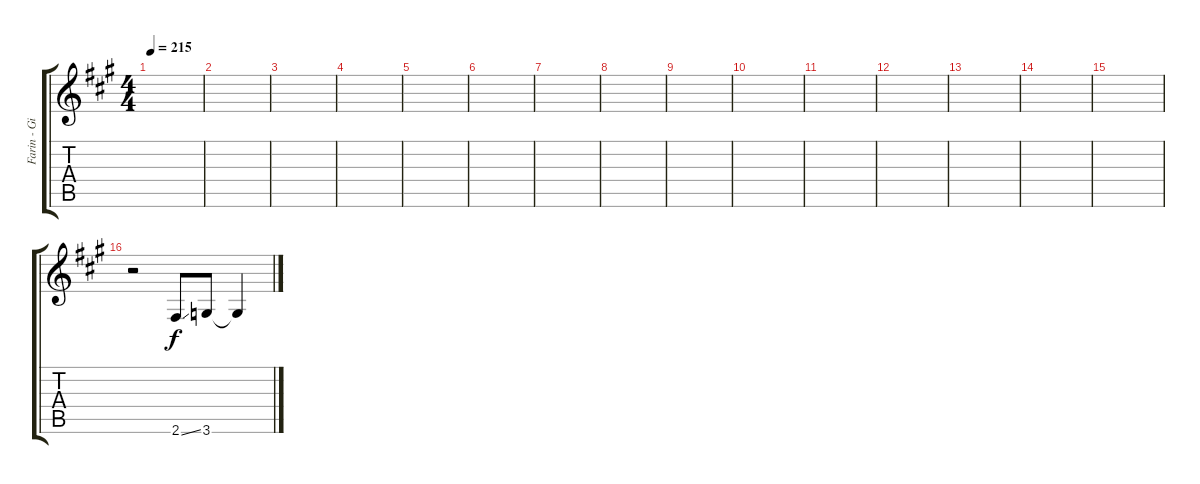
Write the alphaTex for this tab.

\track ("Farin - Gitarre (Verzerrt) 2" "Farin - Gi") {instrument overdrivenguitar}
\staff {score tabs}
\tuning (E4 B3 G3 D3 A2 E2) {hide}
\ts (4 4)
\tempo 215
\clef g2
\ks a
|
|
|
|
|
|
|
|
|
|
|
|
|
|
|
r.2 2.6{ss}.8 3.6.8 3.6{t}.4
